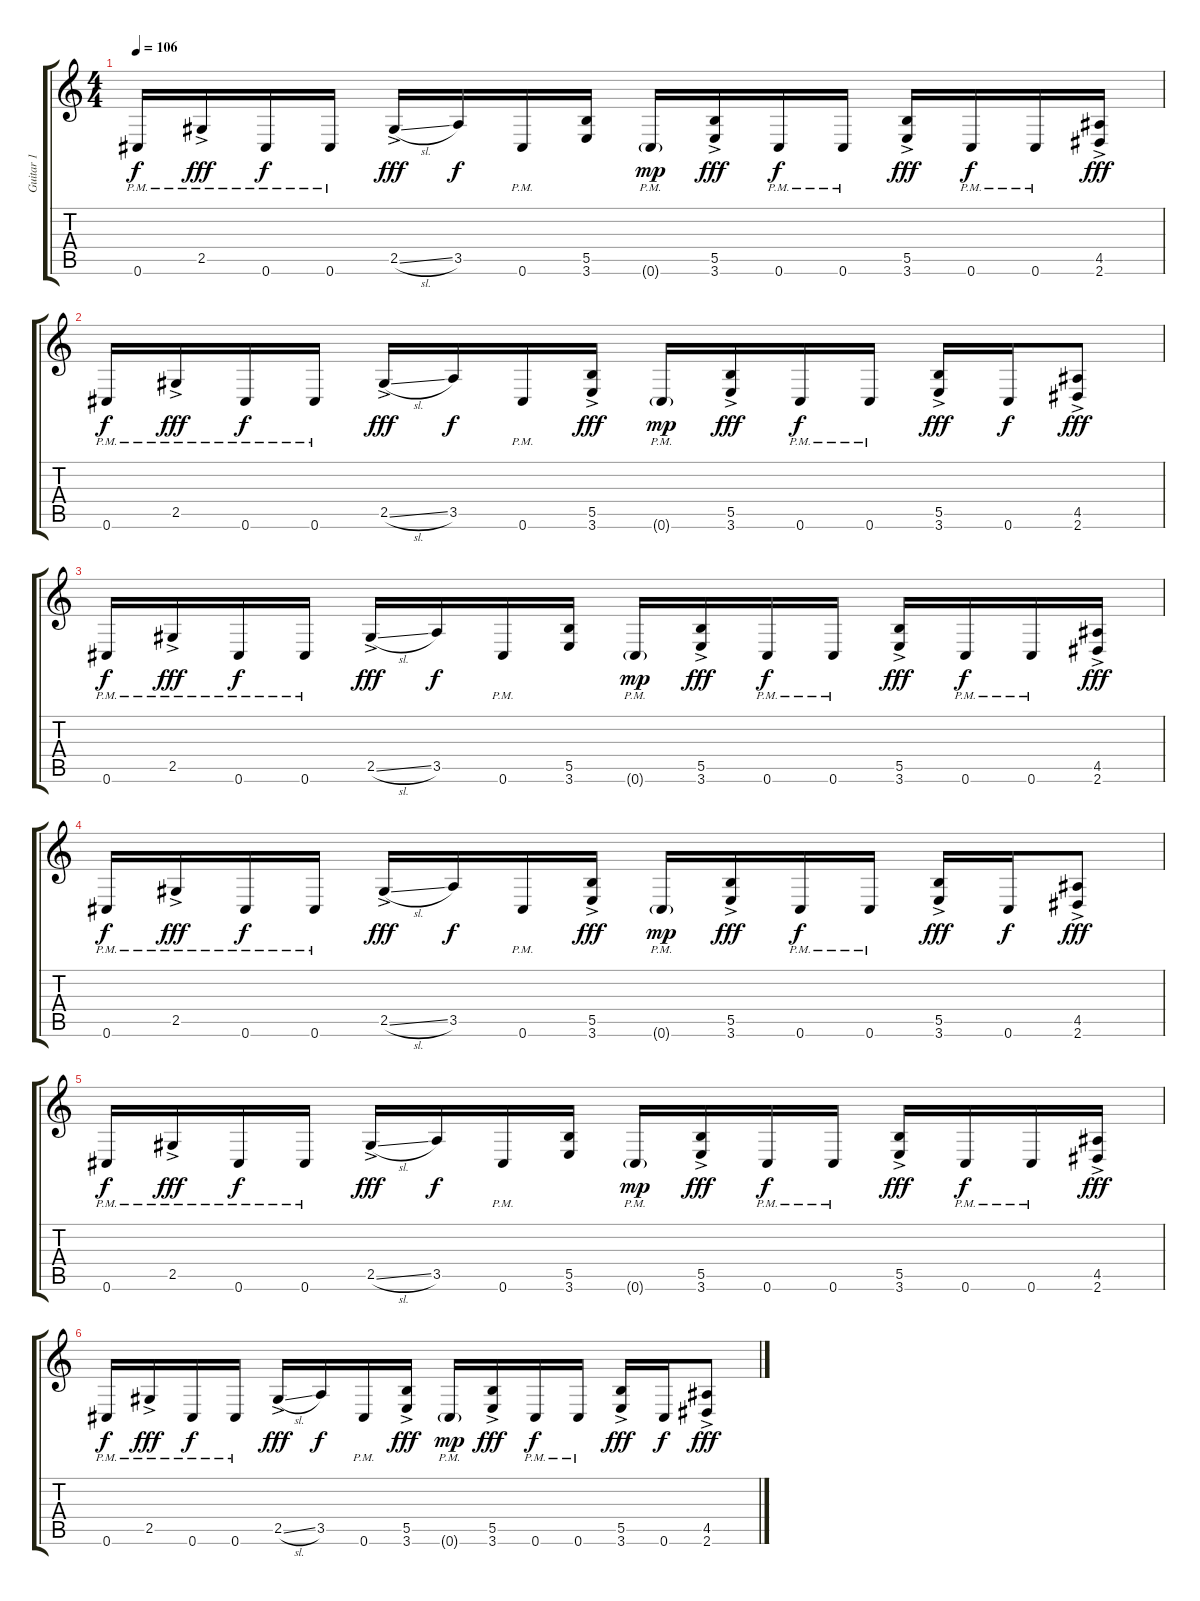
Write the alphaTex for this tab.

\track ("Guitar 1" "Guitar 1") {instrument electricguitarjazz}
\staff {score tabs}
\tuning (Db4 Ab3 E3 B2 Gb2 Db2) {hide}
\ts (4 4)
\tempo 106
\clef g2
\ks c
0.6{pm}.16{dy f} 2.5{ac pm}.16{dy fff} 0.6{pm}.16{dy f} 0.6{pm}.16 2.5{sl ac}.16{dy fff} 3.5.16{dy f} 0.6{pm}.16 (5.5 3.6).16 0.6{g pm}.16{dy mp} (5.5{ac} 3.6{ac}).16{dy fff} 0.6{pm}.16{dy f} 0.6{pm}.16 (5.5{ac} 3.6{ac}).16{dy fff} 0.6{pm}.16{dy f} 0.6{pm}.16 (4.5{ac} 2.6{ac}).16{dy fff} |
0.6{pm}.16{dy f} 2.5{ac pm}.16{dy fff} 0.6{pm}.16{dy f} 0.6{pm}.16 2.5{sl ac}.16{dy fff} 3.5.16{dy f} 0.6{pm}.16 (5.5{ac} 3.6{ac}).16{dy fff} 0.6{g pm}.16{dy mp} (5.5{ac} 3.6{ac}).16{dy fff} 0.6{pm}.16{dy f} 0.6{pm}.16 (5.5{ac} 3.6{ac}).16{dy fff} 0.6.16{dy f} (4.5{ac} 2.6{ac}).8{dy fff} |
0.6{pm}.16{dy f} 2.5{ac pm}.16{dy fff} 0.6{pm}.16{dy f} 0.6{pm}.16 2.5{sl ac}.16{dy fff} 3.5.16{dy f} 0.6{pm}.16 (5.5 3.6).16 0.6{g pm}.16{dy mp} (5.5{ac} 3.6{ac}).16{dy fff} 0.6{pm}.16{dy f} 0.6{pm}.16 (5.5{ac} 3.6{ac}).16{dy fff} 0.6{pm}.16{dy f} 0.6{pm}.16 (4.5{ac} 2.6{ac}).16{dy fff} |
0.6{pm}.16{dy f} 2.5{ac pm}.16{dy fff} 0.6{pm}.16{dy f} 0.6{pm}.16 2.5{sl ac}.16{dy fff} 3.5.16{dy f} 0.6{pm}.16 (5.5{ac} 3.6{ac}).16{dy fff} 0.6{g pm}.16{dy mp} (5.5{ac} 3.6{ac}).16{dy fff} 0.6{pm}.16{dy f} 0.6{pm}.16 (5.5{ac} 3.6{ac}).16{dy fff} 0.6.16{dy f} (4.5{ac} 2.6{ac}).8{dy fff} |
0.6{pm}.16{dy f} 2.5{ac pm}.16{dy fff} 0.6{pm}.16{dy f} 0.6{pm}.16 2.5{sl ac}.16{dy fff} 3.5.16{dy f} 0.6{pm}.16 (5.5 3.6).16 0.6{g pm}.16{dy mp} (5.5{ac} 3.6{ac}).16{dy fff} 0.6{pm}.16{dy f} 0.6{pm}.16 (5.5{ac} 3.6{ac}).16{dy fff} 0.6{pm}.16{dy f} 0.6{pm}.16 (4.5{ac} 2.6{ac}).16{dy fff} |
0.6{pm}.16{dy f} 2.5{ac pm}.16{dy fff} 0.6{pm}.16{dy f} 0.6{pm}.16 2.5{sl ac}.16{dy fff} 3.5.16{dy f} 0.6{pm}.16 (5.5{ac} 3.6{ac}).16{dy fff} 0.6{g pm}.16{dy mp} (5.5{ac} 3.6{ac}).16{dy fff} 0.6{pm}.16{dy f} 0.6{pm}.16 (5.5{ac} 3.6{ac}).16{dy fff} 0.6.16{dy f} (4.5{ac} 2.6{ac}).8{dy fff}
